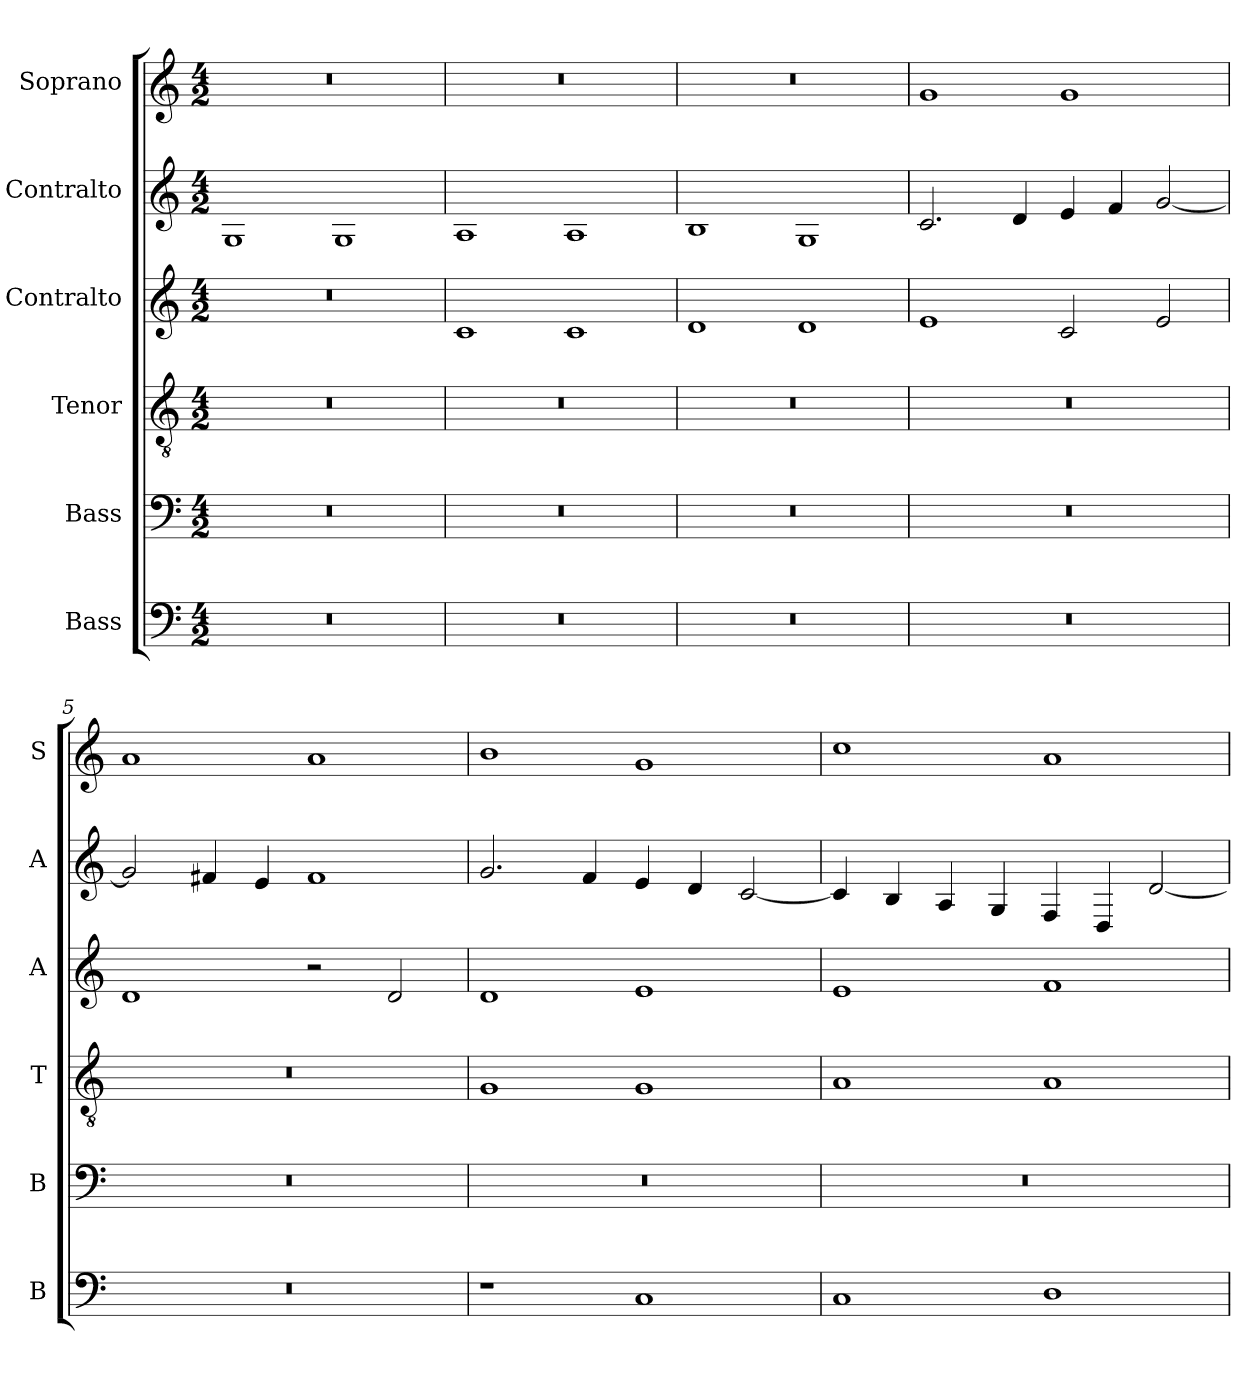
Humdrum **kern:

**kern	**kern	**kern	**kern	**kern	**kern
*part6	*part5	*part4	*part3	*part2	*part1
*staff6	*staff5	*staff4	*staff3	*staff2	*staff1
*I"Bass	*I"Bass	*I"Tenor	*I"Contralto	*I"Contralto	*I"Soprano
*I'B	*I'B	*I'T	*I'A	*I'A	*I'S
*clefF4	*clefF4	*clefGv2	*clefG2	*clefG2	*clefG2
*k[]	*k[]	*k[]	*k[]	*k[]	*k[]
*G:mix	*G:mix	*G:mix	*G:mix	*G:mix	*G:mix
*M4/2	*M4/2	*M4/2	*M4/2	*M4/2	*M4/2
=1	=1	=1	=1	=1	=1
0r	0r	0r	0r	1G	0r
.	.	.	.	1G	.
=2	=2	=2	=2	=2	=2
0r	0r	0r	1c	1A	0r
.	.	.	1c	1A	.
=3	=3	=3	=3	=3	=3
0r	0r	0r	1d	1B	0r
.	.	.	1d	1G	.
=4	=4	=4	=4	=4	=4
0r	0r	0r	1e	2.c	1g
.	.	.	.	4d	.
.	.	.	2c	4e	1g
.	.	.	.	4f	.
.	.	.	2e	[2g	.
=5	=5	=5	=5	=5	=5
0r	0r	0r	1d	2g]	1a
.	.	.	.	4f#X	.
.	.	.	.	4e	.
.	.	.	2r	1f#	1a
.	.	.	2d	.	.
=6	=6	=6	=6	=6	=6
1r	0r	1G	1d	2.g	1b
.	.	.	.	4f	.
1C	.	1G	1e	4e	1g
.	.	.	.	4d	.
.	.	.	.	[2c	.
=7	=7	=7	=7	=7	=7
1C	0r	1A	1e	4c]	1cc
.	.	.	.	4B	.
.	.	.	.	4A	.
.	.	.	.	4G	.
1D	.	1A	1f	4F	1a
.	.	.	.	4D	.
.	.	.	.	[2d	.
=	=	=	=	=	=
*-	*-	*-	*-	*-	*-
